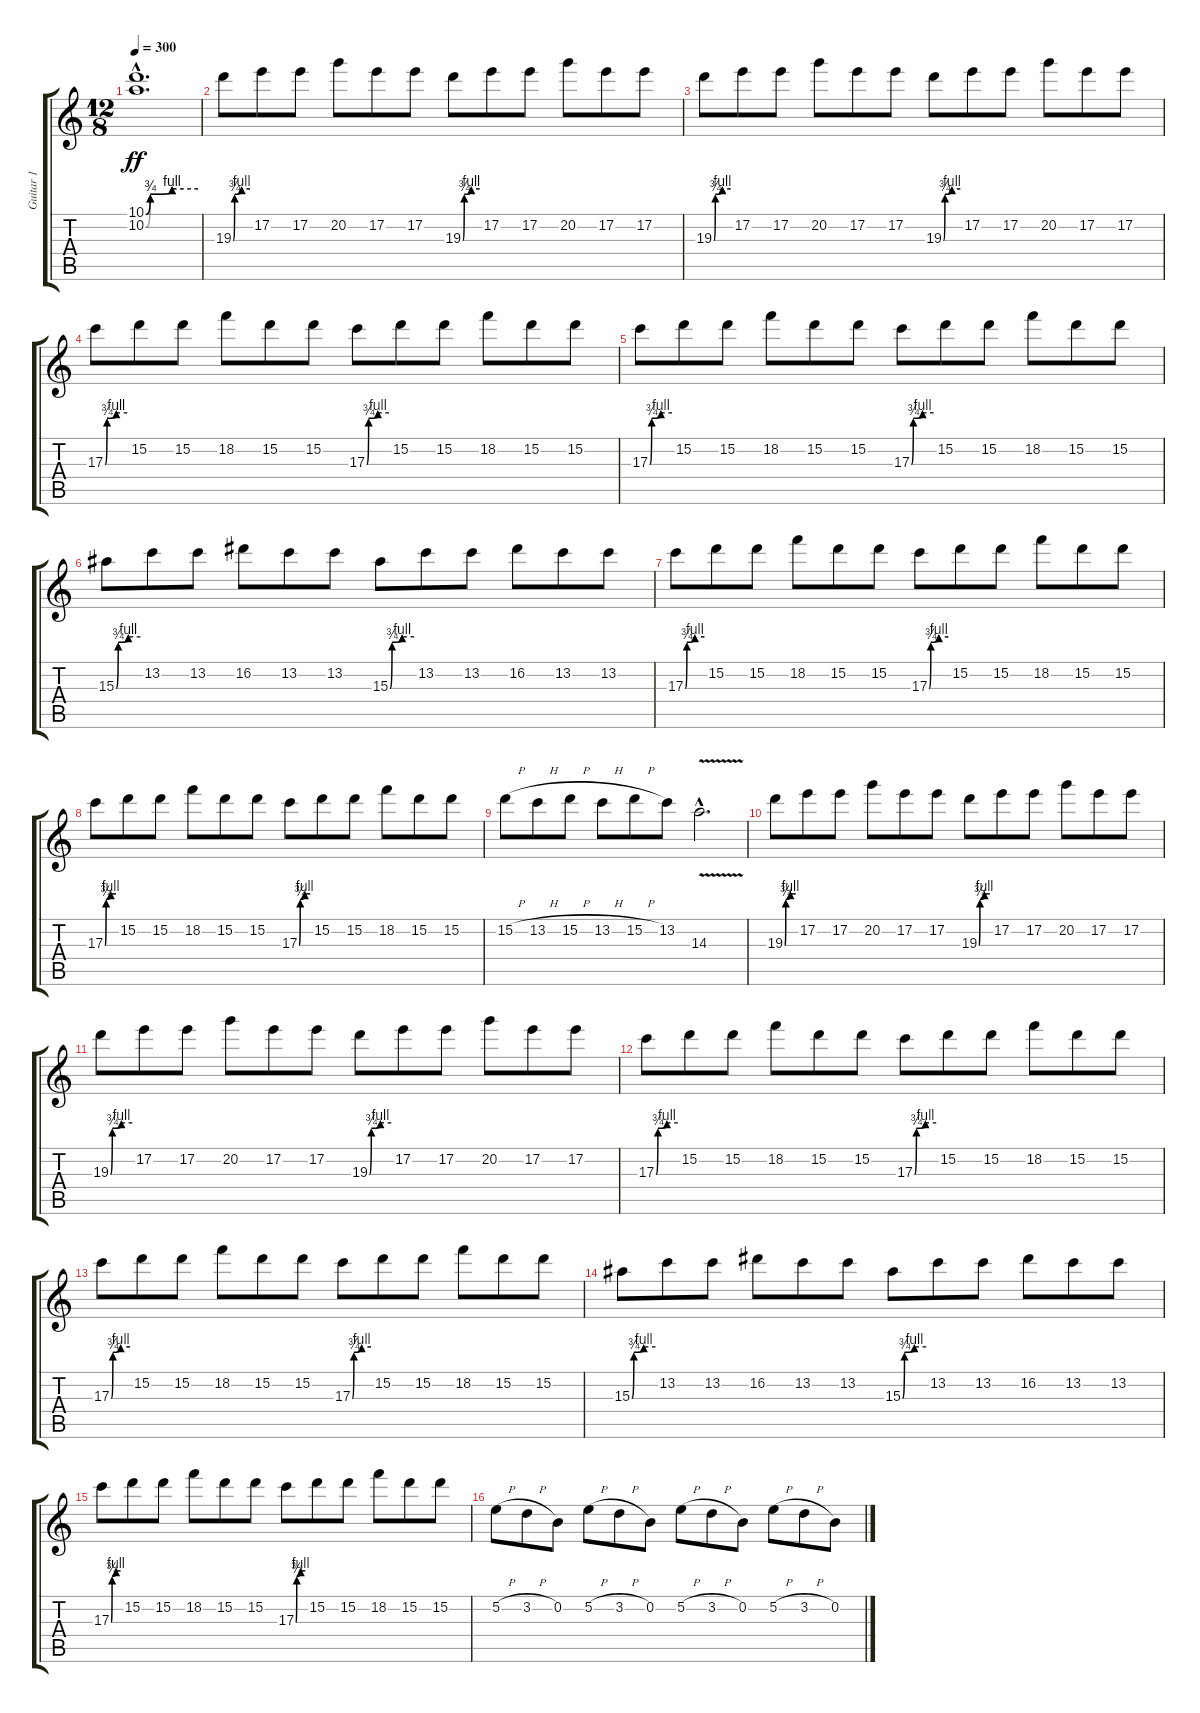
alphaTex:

\track ("Guitar 1" "Guitar 1") {instrument overdrivenguitar}
\staff {score tabs}
\tuning (E4 B3 G3 D3 A2 E2) {hide}
\ts (12 8)
\tempo 300
\clef g2
\ks c
(10.1{be (custom 0 0 5 3 30 4 60 4) hac} 10.2{be (custom 0 0 5 3 30 4 60 4) hac}).1{d dy ff} |
19.3{be (custom 0 0 5 3 30 4 60 4)}.8 17.2.8 17.2.8 20.2.8 17.2.8 17.2.8 19.3{be (custom 0 0 5 3 30 4 60 4)}.8 17.2.8 17.2.8 20.2.8 17.2.8 17.2.8 |
19.3{be (custom 0 0 5 3 30 4 60 4)}.8 17.2.8 17.2.8 20.2.8 17.2.8 17.2.8 19.3{be (custom 0 0 5 3 30 4 60 4)}.8 17.2.8 17.2.8 20.2.8 17.2.8 17.2.8 |
17.3{be (custom 0 0 5 3 30 4 60 4)}.8 15.2.8 15.2.8 18.2.8 15.2.8 15.2.8 17.3{be (custom 0 0 5 3 30 4 60 4)}.8 15.2.8 15.2.8 18.2.8 15.2.8 15.2.8 |
17.3{be (custom 0 0 5 3 30 4 60 4)}.8 15.2.8 15.2.8 18.2.8 15.2.8 15.2.8 17.3{be (custom 0 0 5 3 30 4 60 4)}.8 15.2.8 15.2.8 18.2.8 15.2.8 15.2.8 |
15.3{be (custom 0 0 5 3 30 4 60 4)}.8 13.2.8 13.2.8 16.2.8 13.2.8 13.2.8 15.3{be (custom 0 0 5 3 30 4 60 4)}.8 13.2.8 13.2.8 16.2.8 13.2.8 13.2.8 |
17.3{be (custom 0 0 5 3 30 4 60 4)}.8 15.2.8 15.2.8 18.2.8 15.2.8 15.2.8 17.3{be (custom 0 0 5 3 30 4 60 4)}.8 15.2.8 15.2.8 18.2.8 15.2.8 15.2.8 |
17.3{be (custom 0 0 5 3 30 4 60 4)}.8 15.2.8 15.2.8 18.2.8 15.2.8 15.2.8 17.3{be (custom 0 0 5 3 30 4 60 4)}.8 15.2.8 15.2.8 18.2.8 15.2.8 15.2.8 |
15.2{h}.8 13.2{h}.8 15.2{h}.8 13.2{h}.8 15.2{h}.8 13.2.8 14.3{v hac}.2{d} |
19.3{be (custom 0 0 5 3 30 4 60 4)}.8 17.2.8 17.2.8 20.2.8 17.2.8 17.2.8 19.3{be (custom 0 0 5 3 30 4 60 4)}.8 17.2.8 17.2.8 20.2.8 17.2.8 17.2.8 |
19.3{be (custom 0 0 5 3 30 4 60 4)}.8 17.2.8 17.2.8 20.2.8 17.2.8 17.2.8 19.3{be (custom 0 0 5 3 30 4 60 4)}.8 17.2.8 17.2.8 20.2.8 17.2.8 17.2.8 |
17.3{be (custom 0 0 5 3 30 4 60 4)}.8 15.2.8 15.2.8 18.2.8 15.2.8 15.2.8 17.3{be (custom 0 0 5 3 30 4 60 4)}.8 15.2.8 15.2.8 18.2.8 15.2.8 15.2.8 |
17.3{be (custom 0 0 5 3 30 4 60 4)}.8 15.2.8 15.2.8 18.2.8 15.2.8 15.2.8 17.3{be (custom 0 0 5 3 30 4 60 4)}.8 15.2.8 15.2.8 18.2.8 15.2.8 15.2.8 |
15.3{be (custom 0 0 5 3 30 4 60 4)}.8 13.2.8 13.2.8 16.2.8 13.2.8 13.2.8 15.3{be (custom 0 0 5 3 30 4 60 4)}.8 13.2.8 13.2.8 16.2.8 13.2.8 13.2.8 |
17.3{be (custom 0 0 5 3 30 4 60 4)}.8 15.2.8 15.2.8 18.2.8 15.2.8 15.2.8 17.3{be (custom 0 0 5 3 30 4 60 4)}.8 15.2.8 15.2.8 18.2.8 15.2.8 15.2.8 |
5.2{h}.8 3.2{h}.8 0.2.8 5.2{h}.8 3.2{h}.8 0.2.8 5.2{h}.8 3.2{h}.8 0.2.8 5.2{h}.8 3.2{h}.8 0.2.8
